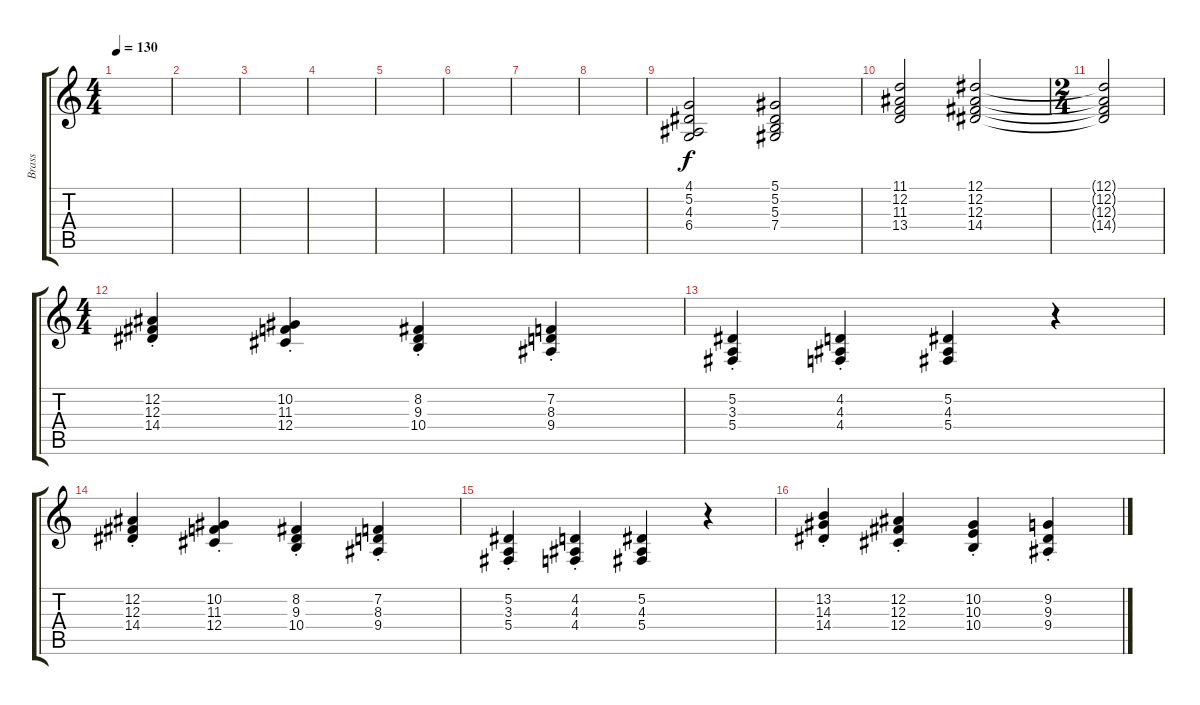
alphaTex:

\track ("Brass" "Brass") {instrument brasssection}
\staff {score tabs}
\tuning (Eb4 Bb3 Gb3 Db3 Ab2 Eb2) {hide}
\ts (4 4)
\tempo 130
\clef g2
\ks c
|
|
|
|
|
|
|
|
(4.1 5.2 4.3 6.4).2 (5.1 5.2 5.3 7.4).2 |
(11.1 12.2 11.3 13.4).2 (12.1 12.2 12.3 14.4).2 |
\ts (2 4)
(12.1{t} 12.2{t} 12.3{t} 14.4{t}).2 |
\ts (4 4)
(12.2{st} 12.3{st} 14.4{st}).4 (10.2{st} 11.3{st} 12.4{st}).4 (8.2{st} 9.3{st} 10.4{st}).4 (7.2{st} 8.3{st} 9.4{st}).4 |
(5.2{st} 3.3{st} 5.4{st}).4 (4.2{st} 4.3{st} 4.4{st}).4 (5.2 4.3 5.4).4 r.4 |
(12.2{st} 12.3{st} 14.4{st}).4 (10.2{st} 11.3{st} 12.4{st}).4 (8.2{st} 9.3{st} 10.4{st}).4 (7.2{st} 8.3{st} 9.4{st}).4 |
(5.2{st} 3.3{st} 5.4{st}).4 (4.2{st} 4.3{st} 4.4{st}).4 (5.2 4.3 5.4).4 r.4 |
(13.2{st} 14.3{st} 14.4{st}).4 (12.2{st} 12.3{st} 12.4{st}).4 (10.2{st} 10.3{st} 10.4{st}).4 (9.2{st} 9.3{st} 9.4{st}).4
